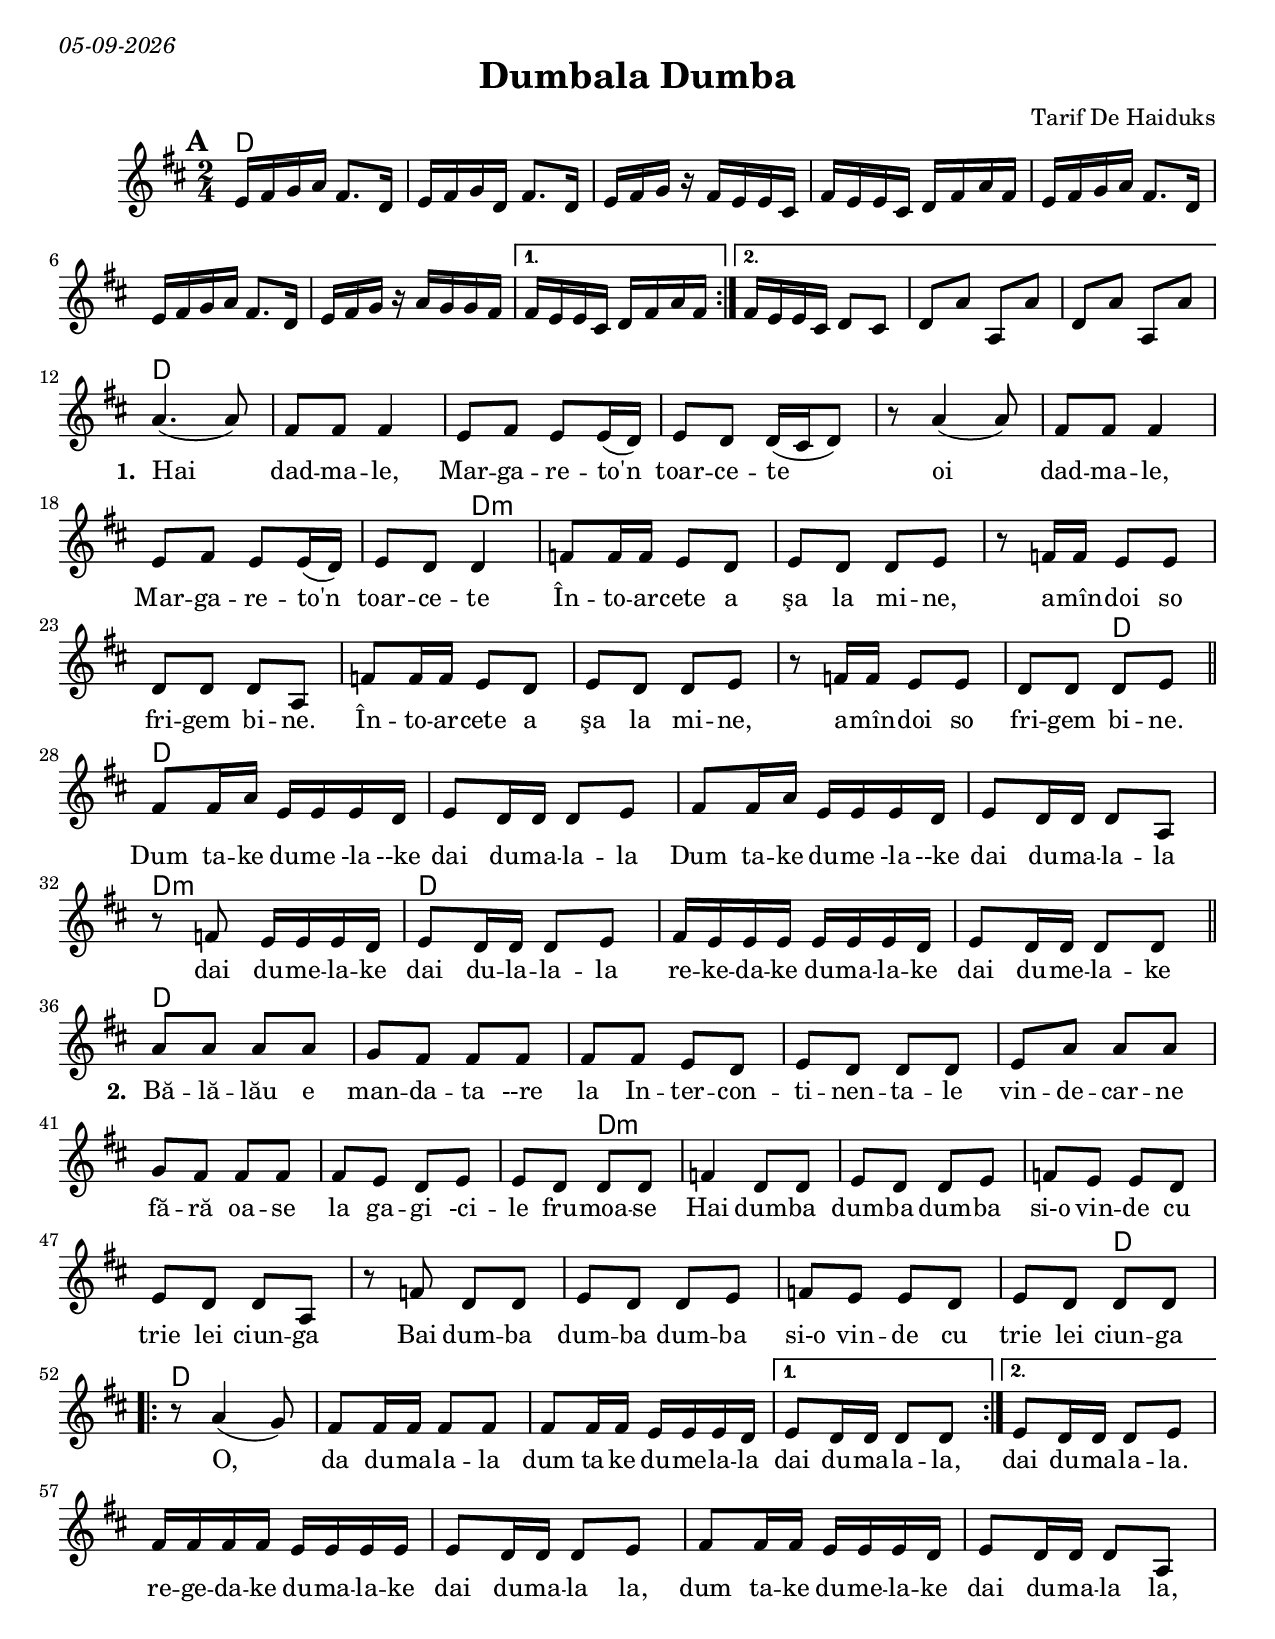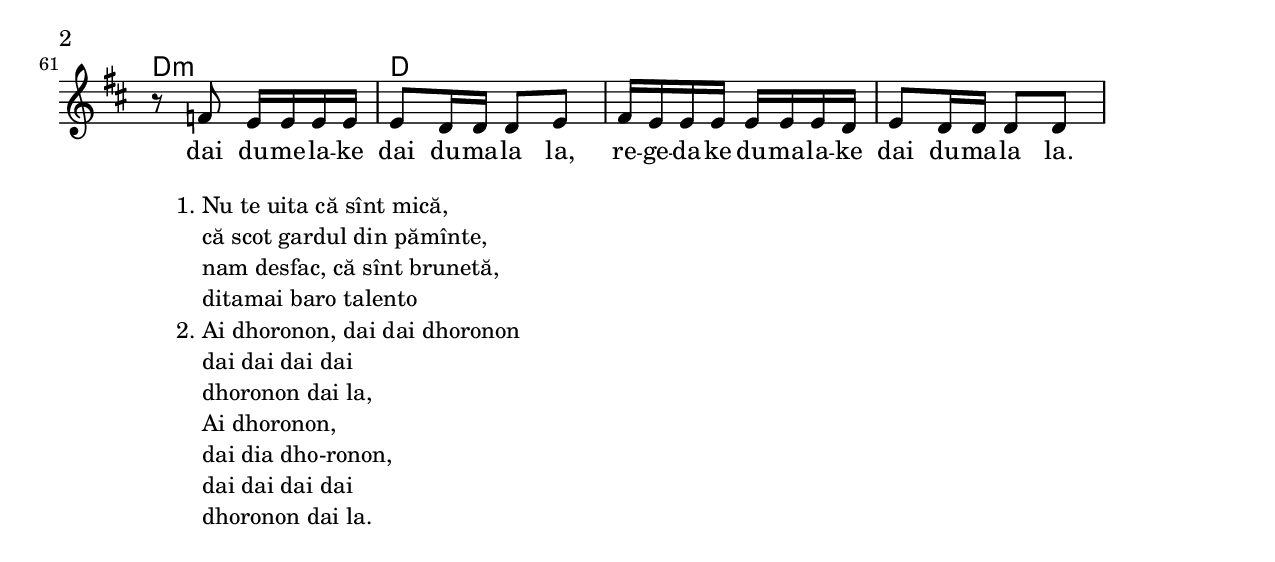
\version "2.20.0"
\include "english.ly"
\paper{
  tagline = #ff
  print-all-headers = ##t
  #(set-paper-size "letter")
}
date = #(strftime "%d-%m-%Y" (localtime (current-time)))

\markup{ \italic{ \date }  }

%\markup{ Got something to say? }
verse = {
  a'8 a a a
  g fs fs fs
  fs fs e d
  e d d d

  e a a a
  g fs fs fs
  fs e d e
  e d d d

  f4 d8 d
  e d d e
  f e e d
  e d d a

  r f' d d
  e d d e
  f e e d
  e d d d
}
global = {
  \clef treble
  \key d \major

  \time 2/4
  \set Score.markFormatter = #format-mark-box-alphabet
}

%#################################### Melody ########################
melody = \relative c' {
  \global
  %\partial 4 g4    %lead in notes
  \repeat volta 2{
    \mark \default
    e16 fs g a fs8. d16
    e16 fs g d fs8. d16
    e16 fs g r fs16 e e cs
    fs16 e e cs d fs a fs

    e16 fs g a fs8. d16
    e16 fs g a fs8. d16
    e16 fs g r a g g fs
  }
  \alternative {
    {fs16 e e cs d fs a fs }
    {
      fs e e cs d8 cs
      d8 a' a, a'
      d,8 a' a, a'
    }
  }
  \break
  a4.(a8)
  fs8 fs fs4
  e8 fs e e16(d)
  e8 d d16( cs d8)

  r8 a'4(a8)
  fs8 fs fs4
  e8 fs e e16(d)
  e8 d d4

  f8 f16 f e8d
  e8 d d e
  r8 f16 f e8 e
  d8 d d a

  f'8 f16 f e8 d
  e8 d d e
  r8 f16 f e8 e
  d8 d d e
  \bar "||"
  \break

  %Dum take....
  fs8 fs 16 a e e e d
  e8 d16 d d8 e
  fs8 fs16 a e e e d
  e8 d16 d d8 a

  r8 f' e16 e e d|
  e8 d16 d d8 e
  fs16 e e e e e e d
  e8 d16 d d8 d
  \bar "||"
  \break
  \verse
  \break
  % chorus
  \repeat volta 2{
    r8 a'4(g8)
    fs8 fs16 fs fs8 fs
    fs8 fs16 fs e e e d

  }
  \alternative {
    {e8 d16 d d8 d}
    {e8 d16 d d8 e}
  }
  fs16 fs fs fs e e e e
  e8 d16 d d8 e
  fs8 fs16 fs e e e d
  e8 d16 d d8 a

  r8 f' e16 e e e|
  e8 d16 d d8 e
  fs16 e e e e e e d
  e8 d16 d d8 d
} %end music block

%################################# Lyrics #####################
\addlyrics{
  \repeat unfold 68{\skip2}
  \set stanza = #"1. "
  Hai dad -- ma -- le,
  Mar -- ga -- re -- to'n
  toar -- ce -- te

  oi dad -- ma -- le,
  Mar -- ga -- re -- to'n
  toar -- ce -- te

  În -- to -- ar -- cete a
  şa la mi -- ne,
  a -- mîn -- doi so
  fri -- gem bi -- ne.

  În -- to -- ar -- cete a
  şa la mi -- ne,
  a -- mîn -- doi so
  fri -- gem bi -- ne.

  Dum ta -- ke du -- me  -la --ke dai du -- ma -- la -- la
  Dum ta -- ke du -- me  -la --ke dai du -- ma -- la -- la
  dai du -- me -- la -- ke dai du -- la -- la -- la
  re -- ke -- da -- ke du -- ma -- la -- ke  dai du -- me -- la -- ke

  %2nd verse
  \set stanza = #"2. "
  Bă -- lă -- lău e man -- da -- ta --re
  la In -- ter -- con -- ti -- nen -- ta -- le
  vin -- de -- car -- ne fă -- ră oa -- se
  la ga -- gi  -ci -- le fru -- moa -- se

  Hai dum -- ba dum -- ba dum -- ba
  si-o vin -- de  cu trie lei ciun -- ga
  Bai dum -- ba dum -- ba dum -- ba
  si-o vin -- de  cu trie lei ciun -- ga

  %2nd chorus
  O, da du -- ma  -- la -- la
  dum ta -- ke du -- me -- la -- la
  dai du -- ma  -- la -- la,
  dai du -- ma  -- la -- la.

  re -- ge -- da -- ke du -- ma -- la -- ke
  dai du -- ma  -- la  la,
  dum ta -- ke du -- me -- la -- ke
  dai du -- ma  -- la  la,
  dai du -- me -- la -- ke
  dai du -- ma  -- la  la,
  re -- ge -- da -- ke du -- ma -- la -- ke
  dai du -- ma  -- la  la.

}
blank = {
  \clef bass
  \repeat unfold 35{s2}
}


verse = \relative c'' {
  \global
  \repeat unfold 11{ s2}
  \verse

}
%################################# Chords #######################
harmonies = \chordmode {
  d2*11  %intro
  d4*15  %verse
  d2*8:m
  d4

  %%  chorus
  d2*4
  d2:m
  d2*3

  %%
  d4*15
  d2*8:m
  d4

  %%
  d2*9
  d2:m
  d2*4



}

\score {
  % transpose score below
  %\transpose c d
  <<
    \new ChordNames {
      \set chordChanges = ##f
      \harmonies
    }
    \new Staff   \melody
    %\new Staff   \verse
    % \new Staff    \blank
  >>
  \header{
    title= "Dumbala Dumba"
    subtitle=""
    composer= "Tarif De Haiduks"

    instrument =""
    arranger= ""
  }
  \layout{indent = 1.0\cm}
  \midi {
    \tempo 4 = 120

    % \midi { }
  }
}

% more verses:
\markup{}
\markup {
  %\font-size #2
  \fill-line {
    \hspace #0.1 % distance from left margin
    \column {
      \line {
        "1."
        \column {
          "Nu te uita că sînt mică,"
          "că scot gardul din pămînte,"
          "nam desfac, că sînt brunetă,"
          "ditamai baro talento"
        }
      }
      \hspace #0.2 % vertical distance between verses
      \line {
        "2."
        \column {
          "Ai dhoronon, dai dai dhoronon"
          "dai dai dai dai"
          "dhoronon dai la,"
          "Ai dhoronon,"
          "dai dia dho-ronon,"
          "dai dai dai dai"
          "dhoronon dai la."
        }
      }
    }
    \hspace #0.1  % horiz. distance between columns
    \column {
      \line {
        ""
        \column {
          ""
        }
      }
      \hspace #0.2 % distance between verses
      \line {
        ""
        \column {
          ""
        }
      }
    }
    \hspace #0.1 % distance to right margin
  }
}



%{
"Nu te uita că sînt mică,"
"că scoŃ gar- dul din pă- mînte,"
"nam des- fac, că sînt brunetă,"
"ditamai baro talento"

"Ai dhoronon, dai dai dhoronon"
"dai dai dai dai"
"dhoronon dai la,"
"Ai dhoronon,"
"dai dia dho-ronon,"
"dai dai dai dai"
"dhoronon dai la."
%}